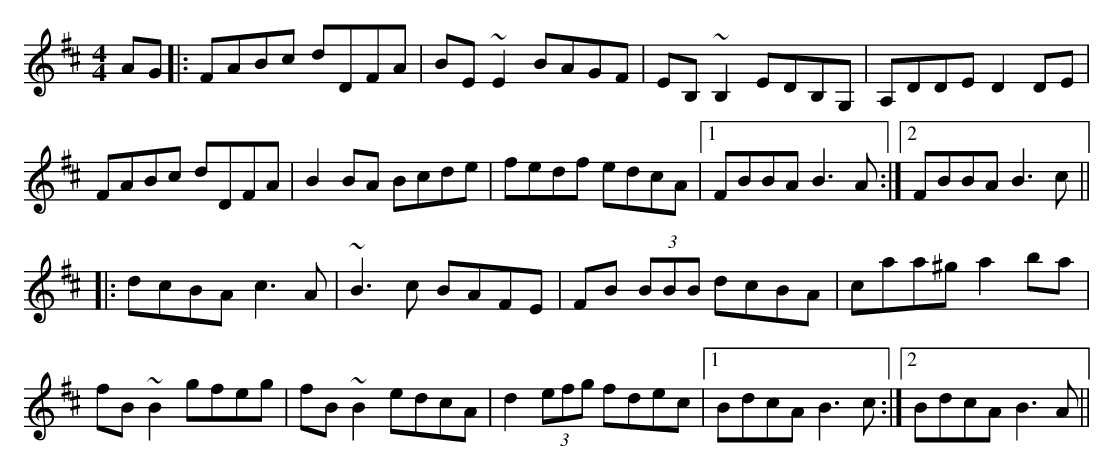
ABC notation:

X:1
M:4/4
K:Bmin
AG|:FABc dDFA|BE~E2 BAGF|EB,~B,2 EDB,G,|A,DDE D2DE|
FABc dDFA|B2BA Bcde|fedf edcA|1 FBBA B3A:|2 FBBA B3c||
|:dcBA c3A|~B3c BAFE|FB (3BBB dcBA|caa^g a2ba|
fB~B2 gfeg|fB~B2 edcA|d2 (3efg fdec|1 BdcA B3c:|2 BdcA B3A||
